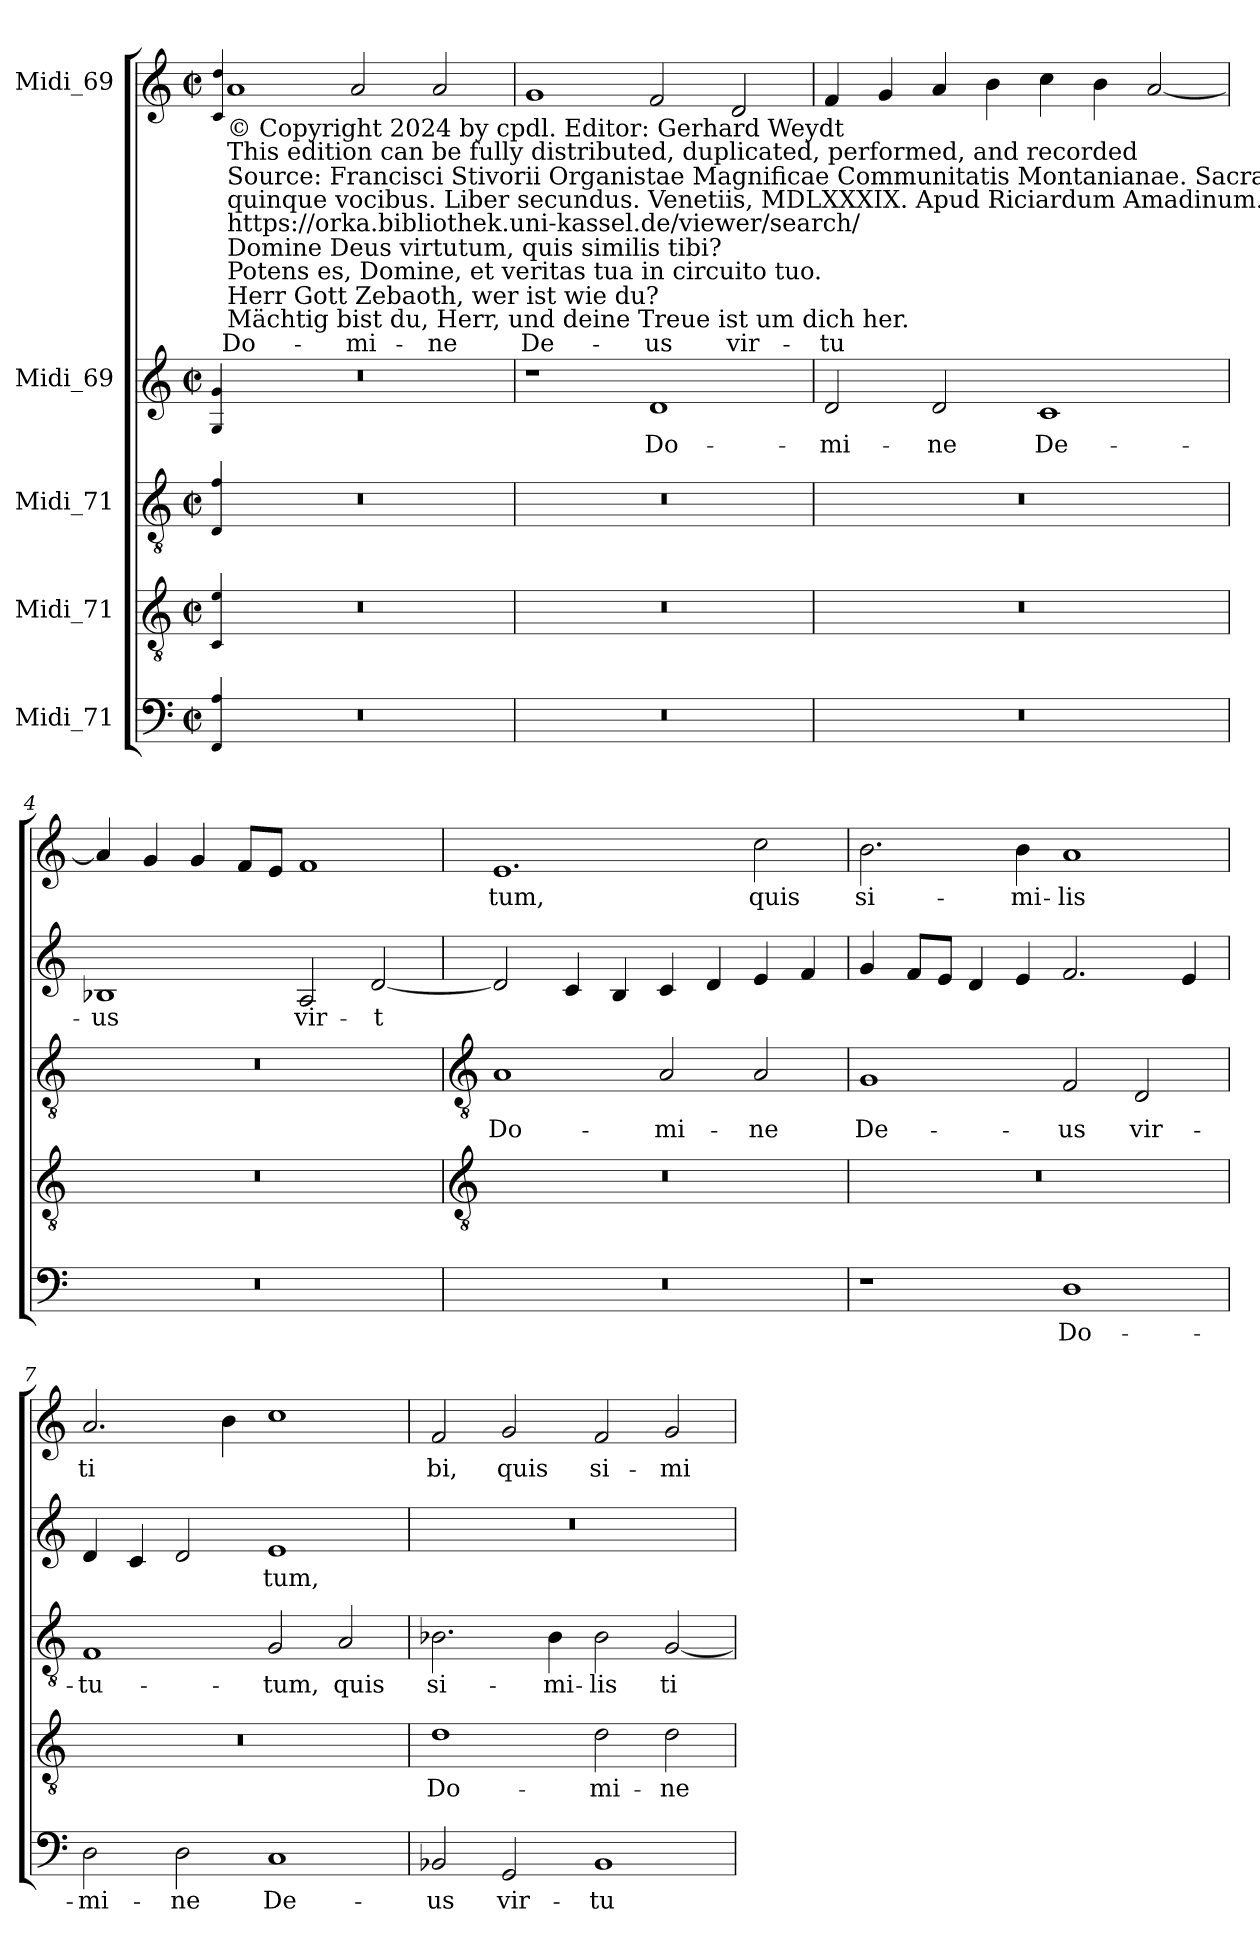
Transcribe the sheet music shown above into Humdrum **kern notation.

**kern	**text	**kern	**text	**kern	**text	**kern	**text	**kern	**text
*part5	*part5	*part4	*part4	*part3	*part3	*part2	*part2	*part1	*part1
*staff5	*staff5	*staff4	*staff4	*staff3	*staff3	*staff2	*staff2	*staff1	*staff1
*I"Midi_71	*	*I"Midi_71	*	*I"Midi_71	*	*I"Midi_69	*	*I"Midi_69	*
*clefF4	*	*clefGv2	*	*clefGv2	*	*clefG2	*	*clefG2	*
*k[]	*	*k[]	*	*k[]	*	*k[]	*	*k[]	*
*C:	*	*C:	*	*C:	*	*C:	*	*C:	*
*M4/2	*	*M4/2	*	*M4/2	*	*M4/2	*	*M4/2	*
*met(c|)	*	*met(c|)	*	*met(c|)	*	*met(c|)	*	*met(c|)	*
=1	=1	=1	=1	=1	=1	=1	=1	=1	=1
4qqFF 4qqA	.	4qqC 4qqe	.	4qqD 4qqf	.	4qqG 4qqg	.	4qqc 4qqdd	.
!	!	!	!	!	!	!	!	!LO:TX:b:t=© Copyright 2024 by cpdl. Editor&colon; Gerhard Weydt\nThis edition can be fully distributed, duplicated, performed, and recorded	!
!	!	!	!	!	!	!	!	!LO:TX:b:t=Source&colon; Francisci Stivorii Organistae Magnificae Communitatis Montanianae. Sacrarum Cantionum\nquinque vocibus. Liber secundus. Venetiis, MDLXXXIX. Apud Riciardum Amadinum.\nhttps&colon;//orka.bibliothek.uni-kassel.de/viewer/search/	!
!	!	!	!	!	!	!	!	!LO:TX:b:t=Domine Deus virtutum, quis similis tibi?\nPotens es, Domine, et veritas tua in circuito tuo.	!
!	!	!	!	!	!	!	!	!LO:TX:b:t=Herr Gott Zebaoth, wer ist wie du?\nMächtig bist du, Herr, und deine Treue ist um dich her.	!
!	!	!	!	!	!	!	!	!	!LO:LY:b
0r	.	0r	.	0r	.	0r	.	1a	Do-
!	!	!	!	!	!	!	!	!	!LO:LY:b
.	.	.	.	.	.	.	.	2a	-mi-
!	!	!	!	!	!	!	!	!	!LO:LY:b
.	.	.	.	.	.	.	.	2a	-ne
=2	=2	=2	=2	=2	=2	=2	=2	=2	=2
!	!	!	!	!	!	!	!	!	!LO:LY:b
0r	.	0r	.	0r	.	1r	.	1g	De-
!	!	!	!	!	!	!	!LO:LY:b	!	!LO:LY:b
.	.	.	.	.	.	1d	Do-	2f	-us
!	!	!	!	!	!	!	!	!	!LO:LY:b
.	.	.	.	.	.	.	.	2d	vir-
=3	=3	=3	=3	=3	=3	=3	=3	=3	=3
!	!	!	!	!	!	!	!LO:LY:b	!	!LO:LY:b
0r	.	0r	.	0r	.	2d	-mi-	4f	-tu
.	.	.	.	.	.	.	.	4g	.
!	!	!	!	!	!	!	!LO:LY:b	!	!
.	.	.	.	.	.	2d	-ne	4a	.
.	.	.	.	.	.	.	.	4b	.
!	!	!	!	!	!	!	!LO:LY:b	!	!
.	.	.	.	.	.	1c	De-	4cc	.
.	.	.	.	.	.	.	.	4b	.
.	.	.	.	.	.	.	.	[2a	.
=4	=4	=4	=4	=4	=4	=4	=4	=4	=4
!	!	!	!	!	!	!	!LO:LY:b	!	!
0r	.	0r	.	0r	.	1B-X	-us	4a]	.
.	.	.	.	.	.	.	.	4g	.
.	.	.	.	.	.	.	.	4g	.
.	.	.	.	.	.	.	.	8fL	.
.	.	.	.	.	.	.	.	8eJ	.
!	!	!	!	!	!	!	!LO:LY:b	!	!
.	.	.	.	.	.	2A	vir-	1f	.
!	!	!	!	!	!	!	!LO:LY:b	!	!
.	.	.	.	.	.	[2d	-t	.	.
!!LO:LB:g=z
=5	=5	=5	=5	=5	=5	=5	=5	=5	=5
*	*	*clefGv2	*	*clefGv2	*	*	*	*	*
!	!	!	!	!	!LO:LY:b	!	!	!	!LO:LY:b
0r	.	0r	.	1A	Do-	2d]	.	1.e	tum,
.	.	.	.	.	.	4c	.	.	.
.	.	.	.	.	.	4B	.	.	.
!	!	!	!	!	!LO:LY:b	!	!	!	!
.	.	.	.	2A	-mi-	4c	.	.	.
.	.	.	.	.	.	4d	.	.	.
!	!	!	!	!	!LO:LY:b	!	!	!	!LO:LY:b
.	.	.	.	2A	-ne	4e	.	2cc	quis
.	.	.	.	.	.	4f	.	.	.
=6	=6	=6	=6	=6	=6	=6	=6	=6	=6
!	!	!	!	!	!LO:LY:b	!	!	!	!LO:LY:b
1r	.	0r	.	1G	De-	4g	.	2.b	si-
.	.	.	.	.	.	8fL	.	.	.
.	.	.	.	.	.	8eJ	.	.	.
.	.	.	.	.	.	4d	.	.	.
!	!	!	!	!	!	!	!	!	!LO:LY:b
.	.	.	.	.	.	4e	.	4b	-mi-
!	!LO:LY:b	!	!	!	!LO:LY:b	!	!	!	!LO:LY:b
1D	Do-	.	.	2F	-us	2.f	.	1a	-lis
!	!	!	!	!	!LO:LY:b	!	!	!	!
.	.	.	.	2D	vir-	.	.	.	.
.	.	.	.	.	.	4e	.	.	.
=7	=7	=7	=7	=7	=7	=7	=7	=7	=7
!	!LO:LY:b	!	!	!	!LO:LY:b	!	!	!	!LO:LY:b
2D	-mi-	0r	.	1F	-tu-	4d	.	2.a	ti
.	.	.	.	.	.	4c	.	.	.
!	!LO:LY:b	!	!	!	!	!	!	!	!
2D	-ne	.	.	.	.	2d	.	.	.
.	.	.	.	.	.	.	.	4b	.
!	!LO:LY:b	!	!	!	!LO:LY:b	!	!LO:LY:b	!	!
1C	De-	.	.	2G	-tum,	1e	tum,	1cc	.
!	!	!	!	!	!LO:LY:b	!	!	!	!
.	.	.	.	2A	quis	.	.	.	.
=8	=8	=8	=8	=8	=8	=8	=8	=8	=8
!	!LO:LY:b	!	!LO:LY:b	!	!LO:LY:b	!	!	!	!LO:LY:b
2BB-X	-us	1d	Do-	2.B-X	si-	0r	.	2f	bi,
!	!LO:LY:b	!	!	!	!	!	!	!	!LO:LY:b
2GG	vir-	.	.	.	.	.	.	2g	quis
!	!	!	!	!	!LO:LY:b	!	!	!	!
.	.	.	.	4B-	-mi-	.	.	.	.
!	!LO:LY:b	!	!LO:LY:b	!	!LO:LY:b	!	!	!	!LO:LY:b
1BB-	-tu-	2d	-mi-	2B-	-lis	.	.	2f	si-
!	!	!	!LO:LY:b	!	!LO:LY:b	!	!	!	!LO:LY:b
.	.	2d	-ne	[2G	ti	.	.	2g	-mi-
=	=	=	=	=	=	=	=	=	=
*-	*-	*-	*-	*-	*-	*-	*-	*-	*-
